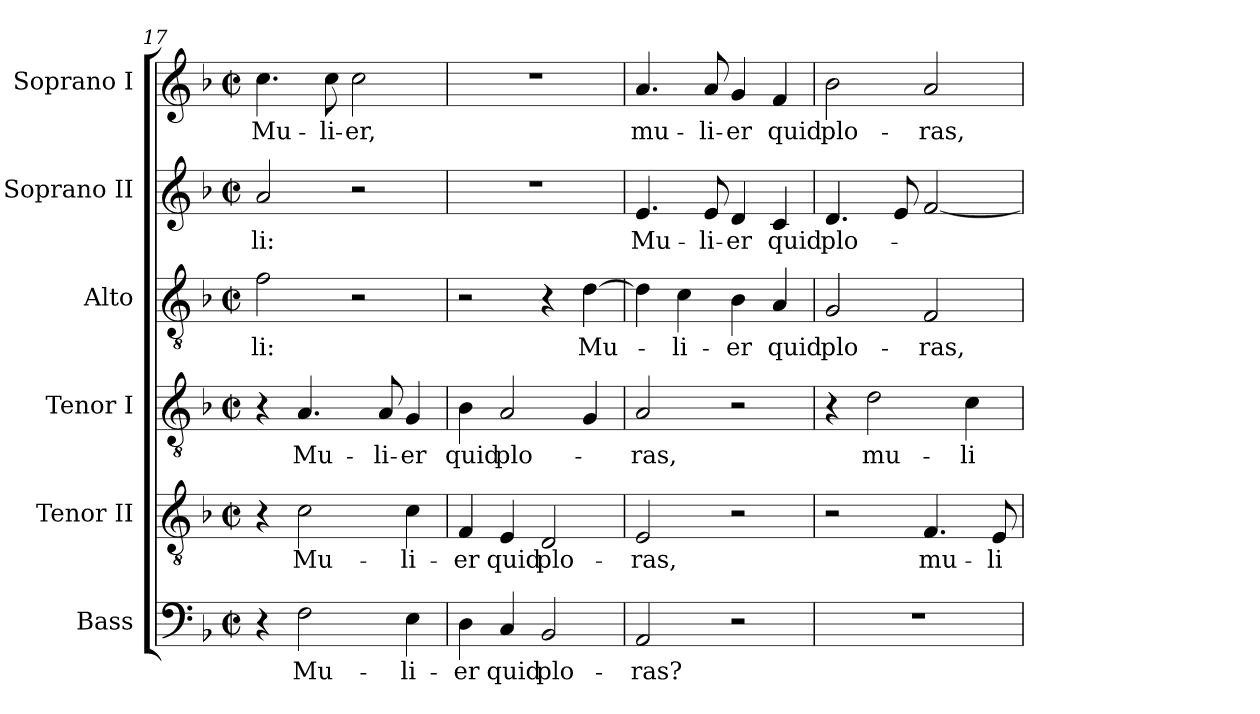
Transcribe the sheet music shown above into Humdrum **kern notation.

**kern	**text	**kern	**text	**kern	**text	**kern	**text	**kern	**text	**kern	**text
*part6	*part6	*part5	*part5	*part4	*part4	*part3	*part3	*part2	*part2	*part1	*part1
*staff6	*staff6	*staff5	*staff5	*staff4	*staff4	*staff3	*staff3	*staff2	*staff2	*staff1	*staff1
*I"Bass	*	*I"Tenor II	*	*I"Tenor I	*	*I"Alto	*	*I"Soprano II	*	*I"Soprano I	*
*I'B.	*	*I'T. II	*	*I'T.	*	*I'A.	*	*	*	*	*
*clefF4	*	*clefGv2	*	*clefGv2	*	*clefGv2	*	*clefG2	*	*clefG2	*
*	*	*ITrd7c12	*	*ITrd7c12	*	*	*	*	*	*	*
*k[b-]	*	*k[b-]	*	*k[b-]	*	*k[b-]	*	*k[b-]	*	*k[b-]	*
*F:	*	*F:	*	*F:	*	*F:	*	*F:	*	*F:	*
*M2/2	*	*M2/2	*	*M2/2	*	*M2/2	*	*M2/2	*	*M2/2	*
*met(c|)	*	*met(c|)	*	*met(c|)	*	*met(c|)	*	*met(c|)	*	*met(c|)	*
=17	=17	=17	=17	=17	=17	=17	=17	=17	=17	=17	=17
!	!	!	!	!	!	!	!LO:LY:b:color=#000000	!	!	!	!
!	!	!	!	!	!	!	!	!	!LO:LY:b:color=#000000	!	!
!	!	!	!	!	!	!	!	!	!	!	!LO:LY:b:color=#000000
4r	.	4r	.	4r	.	2fi\	-li:	2ai/	-li:	4.cci\	Mu-
!	!LO:LY:b:color=#000000	!	!	!	!	!	!	!	!	!	!
!	!	!	!LO:LY:b:color=#000000	!	!	!	!	!	!	!	!
!	!	!	!	!	!LO:LY:b:color=#000000	!	!	!	!	!	!
2Fi\	Mu-	2Ci\	Mu-	4.AAi/	Mu-	.	.	.	.	.	.
!	!	!	!	!	!	!	!	!	!	!	!LO:LY:b:color=#000000
.	.	.	.	.	.	.	.	.	.	8cci\	-li-
!	!	!	!	!	!	!	!	!	!	!	!LO:LY:b:color=#000000
.	.	.	.	.	.	2r	.	2r	.	2cci\	-er,
!	!	!	!	!	!LO:LY:b:color=#000000	!	!	!	!	!	!
.	.	.	.	8AAi/	-li-	.	.	.	.	.	.
!	!LO:LY:b:color=#000000	!	!	!	!	!	!	!	!	!	!
!	!	!	!LO:LY:b:color=#000000	!	!	!	!	!	!	!	!
!	!	!	!	!	!LO:LY:b:color=#000000	!	!	!	!	!	!
4Ei\	-li-	4Ci\	-li-	4GGi/	-er	.	.	.	.	.	.
=18	=18	=18	=18	=18	=18	=18	=18	=18	=18	=18	=18
!	!LO:LY:b:color=#000000	!	!	!	!	!	!	!	!	!	!
!	!	!	!LO:LY:b:color=#000000	!	!	!	!	!	!	!	!
!	!	!	!	!	!LO:LY:b:color=#000000	!	!	!	!	!	!
4Di\	-er	4FFi/	-er	4BB-i\	quid	2r	.	1r	.	1r	.
!	!LO:LY:b:color=#000000	!	!	!	!	!	!	!	!	!	!
!	!	!	!LO:LY:b:color=#000000	!	!	!	!	!	!	!	!
!	!	!	!	!	!LO:LY:b:color=#000000	!	!	!	!	!	!
4Ci/	quid	4EEi/	quid	2AAi/	plo-	.	.	.	.	.	.
!	!LO:LY:b:color=#000000	!	!	!	!	!	!	!	!	!	!
!	!	!	!LO:LY:b:color=#000000	!	!	!	!	!	!	!	!
2BB-i/	plo-	2DDi/	plo-	.	.	4r	.	.	.	.	.
!	!	!	!	!	!	!	!LO:LY:b:color=#000000	!	!	!	!
.	.	.	.	4GGi/	.	[>4di\	Mu-	.	.	.	.
=19	=19	=19	=19	=19	=19	=19	=19	=19	=19	=19	=19
!	!LO:LY:b:color=#000000	!	!	!	!	!	!	!	!	!	!
!	!	!	!LO:LY:b:color=#000000	!	!	!	!	!	!	!	!
!	!	!	!	!	!LO:LY:b:color=#000000	!	!	!	!	!	!
!	!	!	!	!	!	!	!	!	!LO:LY:b:color=#000000	!	!
!	!	!	!	!	!	!	!	!	!	!	!LO:LY:b:color=#000000
2AAi/	-ras?	2EEi/	-ras,	2AAi/	-ras,	4di\]	.	4.ei/	Mu-	4.ai/	mu-
!	!	!	!	!	!	!	!LO:LY:b:color=#000000	!	!	!	!
.	.	.	.	.	.	4ci\	-li-	.	.	.	.
!	!	!	!	!	!	!	!	!	!LO:LY:b:color=#000000	!	!
!	!	!	!	!	!	!	!	!	!	!	!LO:LY:b:color=#000000
.	.	.	.	.	.	.	.	8ei/	-li-	8ai/	-li-
!	!	!	!	!	!	!	!LO:LY:b:color=#000000	!	!	!	!
!	!	!	!	!	!	!	!	!	!LO:LY:b:color=#000000	!	!
!	!	!	!	!	!	!	!	!	!	!	!LO:LY:b:color=#000000
2r	.	2r	.	2r	.	4B-i\	-er	4di/	-er	4gi/	-er
!	!	!	!	!	!	!	!LO:LY:b:color=#000000	!	!	!	!
!	!	!	!	!	!	!	!	!	!LO:LY:b:color=#000000	!	!
!	!	!	!	!	!	!	!	!	!	!	!LO:LY:b:color=#000000
.	.	.	.	.	.	4Ai/	quid	4ci/	quid	4fi/	quid
=20	=20	=20	=20	=20	=20	=20	=20	=20	=20	=20	=20
!	!	!	!	!	!	!	!LO:LY:b:color=#000000	!	!	!	!
!	!	!	!	!	!	!	!	!	!LO:LY:b:color=#000000	!	!
!	!	!	!	!	!	!	!	!	!	!	!LO:LY:b:color=#000000
1r	.	2r	.	4r	.	2Gi/	plo-	4.di/	plo-	2b-i\	plo-
!	!	!	!	!	!LO:LY:b:color=#000000	!	!	!	!	!	!
.	.	.	.	2Di\	mu-	.	.	.	.	.	.
.	.	.	.	.	.	.	.	8ei/	.	.	.
!	!	!	!LO:LY:b:color=#000000	!	!	!	!	!	!	!	!
!	!	!	!	!	!	!	!LO:LY:b:color=#000000	!	!	!	!
!	!	!	!	!	!	!	!	!	!	!	!LO:LY:b:color=#000000
.	.	4.FFi/	mu-	.	.	2Fi/	-ras,	[<2fi/	.	2ai/	-ras,
!	!	!	!	!	!LO:LY:b:color=#000000	!	!	!	!	!	!
.	.	.	.	4Ci\	-li-	.	.	.	.	.	.
!	!	!	!LO:LY:b:color=#000000	!	!	!	!	!	!	!	!
.	.	8EEi/	-li-	.	.	.	.	.	.	.	.
=	=	=	=	=	=	=	=	=	=	=	=
*-	*-	*-	*-	*-	*-	*-	*-	*-	*-	*-	*-
